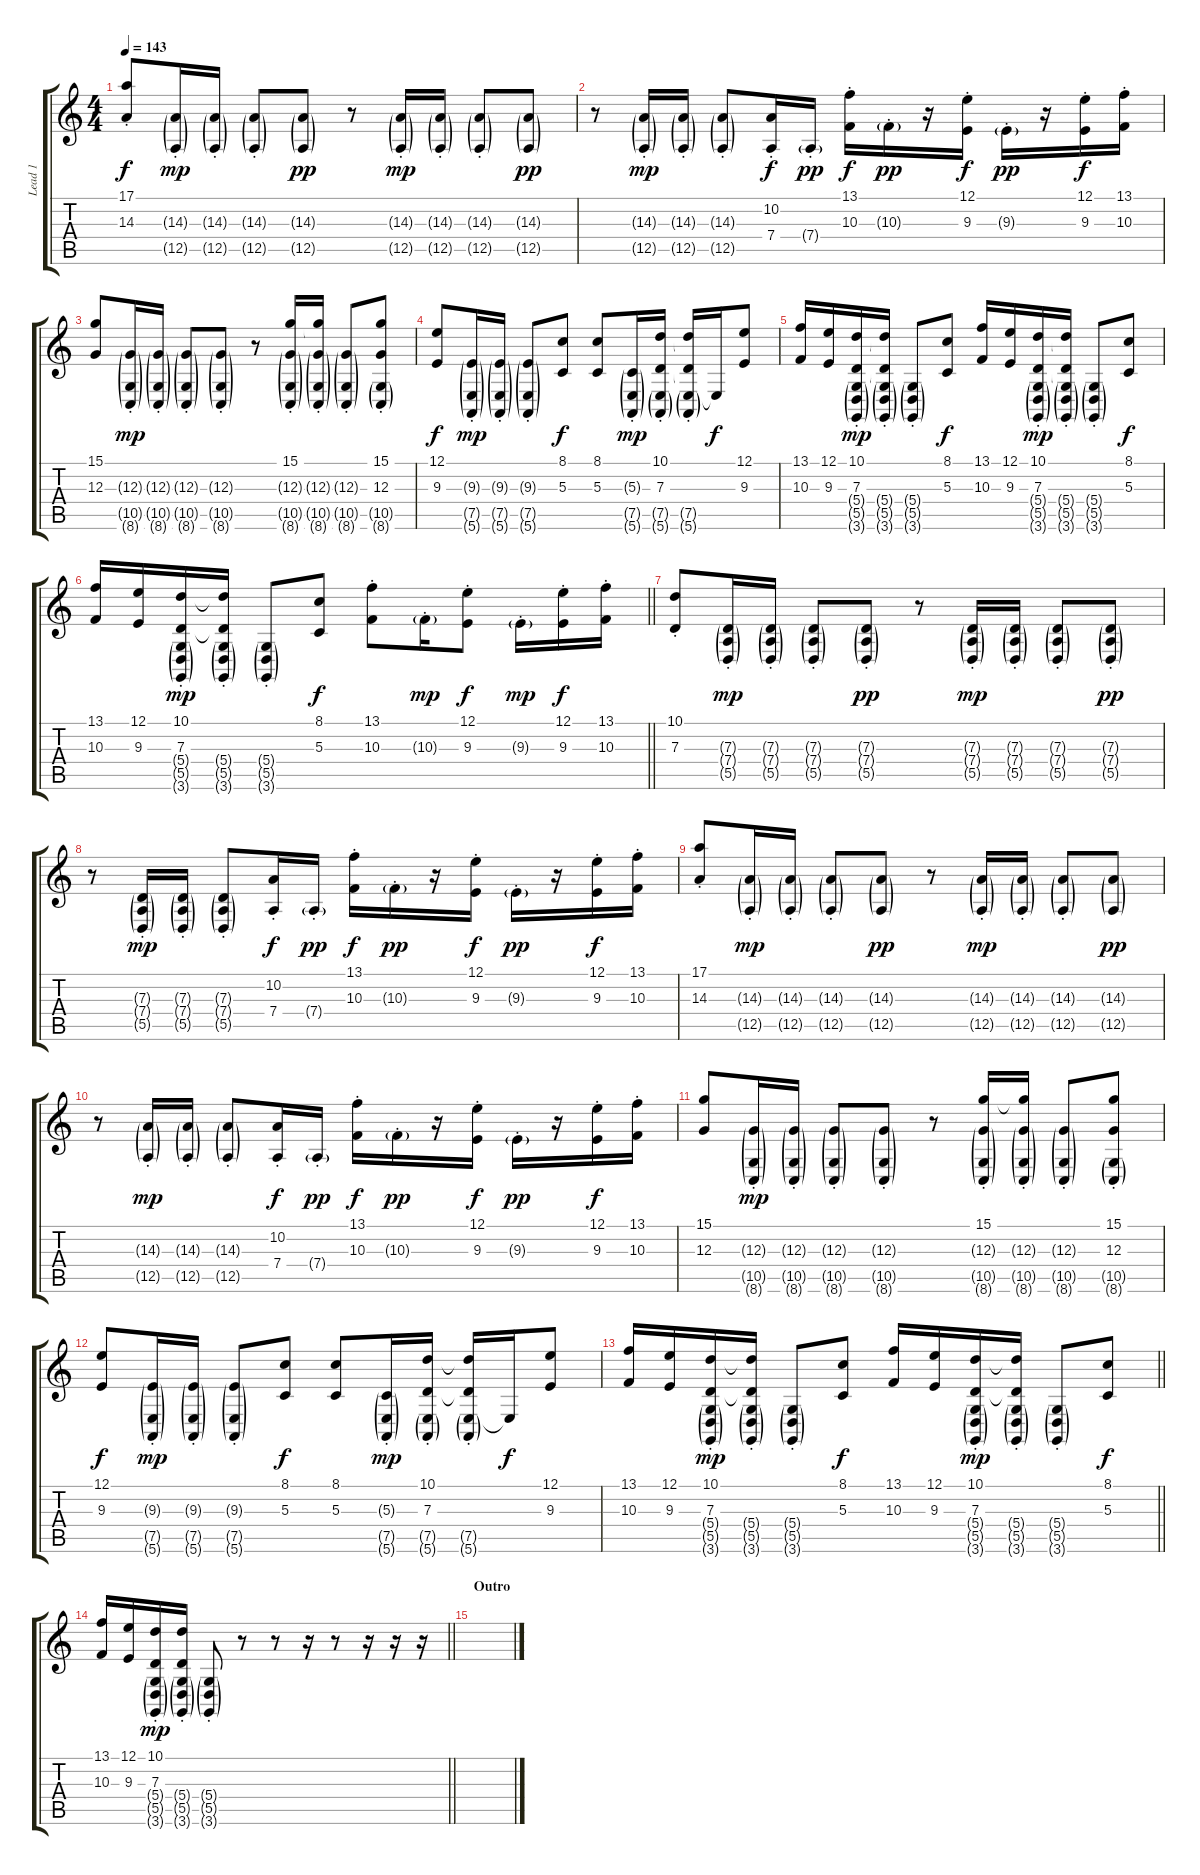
\track ("Lead 1" "Lead 1") {instrument lead2sawtooth}
\staff {score tabs}
\tuning (E4 B3 G3 D3 A2 E2) {hide}
\ts (4 4)
\tempo 143
\clef g2
\ks c
(17.1{st} 14.3{st}).8{dy f} (14.3{g st} 12.5{g st}).16{dy mp} (14.3{g st} 12.5{g st}).16 (14.3{g st} 12.5{g st}).8 (14.3{g} 12.5{g}).8{dy pp} r.8 (14.3{g st} 12.5{g st}).16{dy mp} (14.3{g st} 12.5{g st}).16 (14.3{g st} 12.5{g st}).8 (14.3{g} 12.5{g}).8{dy pp} |
r.8 (14.3{g st} 12.5{g st}).16{dy mp} (14.3{g st} 12.5{g st}).16 (14.3{g st} 12.5{g st}).8 (10.2{st} 7.4{st}).16{dy f} 7.4{g st}.16{dy pp} (13.1{st} 10.3{st}).16{dy f} 10.3{g st}.16{dy pp} r.16 (12.1{st} 9.3{st}).16{dy f} 9.3{g st}.16{dy pp} r.16 (12.1{st} 9.3{st}).16{dy f} (13.1{st} 10.3{st}).16 |
(15.1 12.3).8 (12.3{g st} 10.5{g st} 8.6{g st}).16{dy mp} (12.3{g st} 10.5{g st} 8.6{g st}).16 (12.3{g st} 10.5{g st} 8.6{g st}).8 (12.3{g} 10.5{g} 8.6{g st}).8 r.8 (15.1 12.3{g st} 10.5{g st} 8.6{g st}).16 (15.1{t} 12.3{g st} 10.5{g st} 8.6{g st}).16 (12.3{g st} 10.5{g st} 8.6{g st}).8 (15.1 12.3 10.5{g} 8.6{g st}).8 |
(12.1 9.3).8{dy f} (9.3{g st} 7.5{g st} 5.6{g st}).16{dy mp} (9.3{g st} 7.5{g st} 5.6{g st}).16 (9.3{g st} 7.5{g st} 5.6{g st}).8 (8.1 5.3).8{dy f} (8.1 5.3).8 (5.3{g} 7.5{g} 5.6{g st}).16{dy mp} (10.1 7.3 7.5{g} 5.6{g st}).16 (10.1{t} 7.3{t} 7.5{g} 5.6{g st}).16 7.5{t}.16{dy f} (12.1 9.3).8 |
(13.1 10.3).16 (12.1 9.3).16 (10.1 7.3 5.4{g st} 5.5{g st} 3.6{g st}).16{dy mp} (10.1{t} 7.3{t} 5.4{g st} 5.5{g st} 3.6{g st}).16 (5.4{g st} 5.5{g st} 3.6{g st}).8 (8.1 5.3).8{dy f} (13.1 10.3).16 (12.1 9.3).16 (10.1 7.3 5.4{g st} 5.5{g st} 3.6{g st}).16{dy mp} (10.1{t} 7.3{t} 5.4{g st} 5.5{g st} 3.6{g st}).16 (5.4{g st} 5.5{g st} 3.6{g st}).8 (8.1 5.3).8{dy f} |
\barLineRight lightlight
(13.1 10.3).16 (12.1 9.3).16 (10.1 7.3 5.4{g st} 5.5{g st} 3.6{g st}).16{dy mp} (10.1{t} 7.3{t} 5.4{g st} 5.5{g st} 3.6{g st}).16 (5.4{g st} 5.5{g st} 3.6{g st}).8 (8.1 5.3).8{dy f} (13.1{st} 10.3{st}).8 10.3{g st}.16{dy mp} (12.1{st} 9.3{st}).8{dy f} 9.3{g st}.16{dy mp} (12.1{st} 9.3{st}).16{dy f} (13.1{st} 10.3{st}).16 |
(10.1{st} 7.3{st}).8 (7.3{g st} 7.4{g st} 5.5{g st}).16{dy mp} (7.3{g st} 7.4{g st} 5.5{g st}).16 (7.3{g st} 7.4{g st} 5.5{g st}).8 (7.3{g} 7.4{g st} 5.5{g}).8{dy pp} r.8 (7.3{g st} 7.4{g st} 5.5{g st}).16{dy mp} (7.3{g st} 7.4{g st} 5.5{g st}).16 (7.3{g st} 7.4{g st} 5.5{g st}).8 (7.3{g} 7.4{g st} 5.5{g}).8{dy pp} |
r.8 (7.3{g st} 7.4{g st} 5.5{g st}).16{dy mp} (7.3{g st} 7.4{g st} 5.5{g st}).16 (7.3{g st} 7.4{g st} 5.5{g st}).8 (10.2{st} 7.4{st}).16{dy f} 7.4{g st}.16{dy pp} (13.1{st} 10.3{st}).16{dy f} 10.3{g st}.16{dy pp} r.16 (12.1{st} 9.3{st}).16{dy f} 9.3{g st}.16{dy pp} r.16 (12.1{st} 9.3{st}).16{dy f} (13.1{st} 10.3{st}).16 |
(17.1{st} 14.3{st}).8 (14.3{g st} 12.5{g st}).16{dy mp} (14.3{g st} 12.5{g st}).16 (14.3{g st} 12.5{g st}).8 (14.3{g} 12.5{g}).8{dy pp} r.8 (14.3{g st} 12.5{g st}).16{dy mp} (14.3{g st} 12.5{g st}).16 (14.3{g st} 12.5{g st}).8 (14.3{g} 12.5{g}).8{dy pp} |
r.8 (14.3{g st} 12.5{g st}).16{dy mp} (14.3{g st} 12.5{g st}).16 (14.3{g st} 12.5{g st}).8 (10.2{st} 7.4{st}).16{dy f} 7.4{g st}.16{dy pp} (13.1{st} 10.3{st}).16{dy f} 10.3{g st}.16{dy pp} r.16 (12.1{st} 9.3{st}).16{dy f} 9.3{g st}.16{dy pp} r.16 (12.1{st} 9.3{st}).16{dy f} (13.1{st} 10.3{st}).16 |
(15.1 12.3).8 (12.3{g st} 10.5{g st} 8.6{g st}).16{dy mp} (12.3{g st} 10.5{g st} 8.6{g st}).16 (12.3{g st} 10.5{g st} 8.6{g st}).8 (12.3{g} 10.5{g} 8.6{g st}).8 r.8 (15.1 12.3{g st} 10.5{g st} 8.6{g st}).16 (15.1{t} 12.3{g st} 10.5{g st} 8.6{g st}).16 (12.3{g st} 10.5{g st} 8.6{g st}).8 (15.1 12.3 10.5{g} 8.6{g st}).8 |
(12.1 9.3).8{dy f} (9.3{g st} 7.5{g st} 5.6{g st}).16{dy mp} (9.3{g st} 7.5{g st} 5.6{g st}).16 (9.3{g st} 7.5{g st} 5.6{g st}).8 (8.1 5.3).8{dy f} (8.1 5.3).8 (5.3{g} 7.5{g} 5.6{g st}).16{dy mp} (10.1 7.3 7.5{g} 5.6{g st}).16 (10.1{t} 7.3{t} 7.5{g} 5.6{g st}).16 7.5{t}.16{dy f} (12.1 9.3).8 |
\barLineRight lightlight
(13.1 10.3).16 (12.1 9.3).16 (10.1 7.3 5.4{g st} 5.5{g st} 3.6{g st}).16{dy mp} (10.1{t} 7.3{t} 5.4{g st} 5.5{g st} 3.6{g st}).16 (5.4{g st} 5.5{g st} 3.6{g st}).8 (8.1 5.3).8{dy f} (13.1 10.3).16 (12.1 9.3).16 (10.1 7.3 5.4{g st} 5.5{g st} 3.6{g st}).16{dy mp} (10.1{t} 7.3{t} 5.4{g st} 5.5{g st} 3.6{g st}).16 (5.4{g st} 5.5{g st} 3.6{g st}).8 (8.1 5.3).8{dy f} |
\barLineRight lightlight
(13.1 10.3).16 (12.1 9.3).16 (10.1 7.3 5.4{g st} 5.5{g st} 3.6{g st}).16{dy mp} (10.1{t} 7.3{t} 5.4{g st} 5.5{g st} 3.6{g st}).16 (5.4{g st} 5.5{g st} 3.6{g st}).8 r.8 r.8 r.16 r.8 r.16 r.16 r.16 |
\section ("" "Outro")
